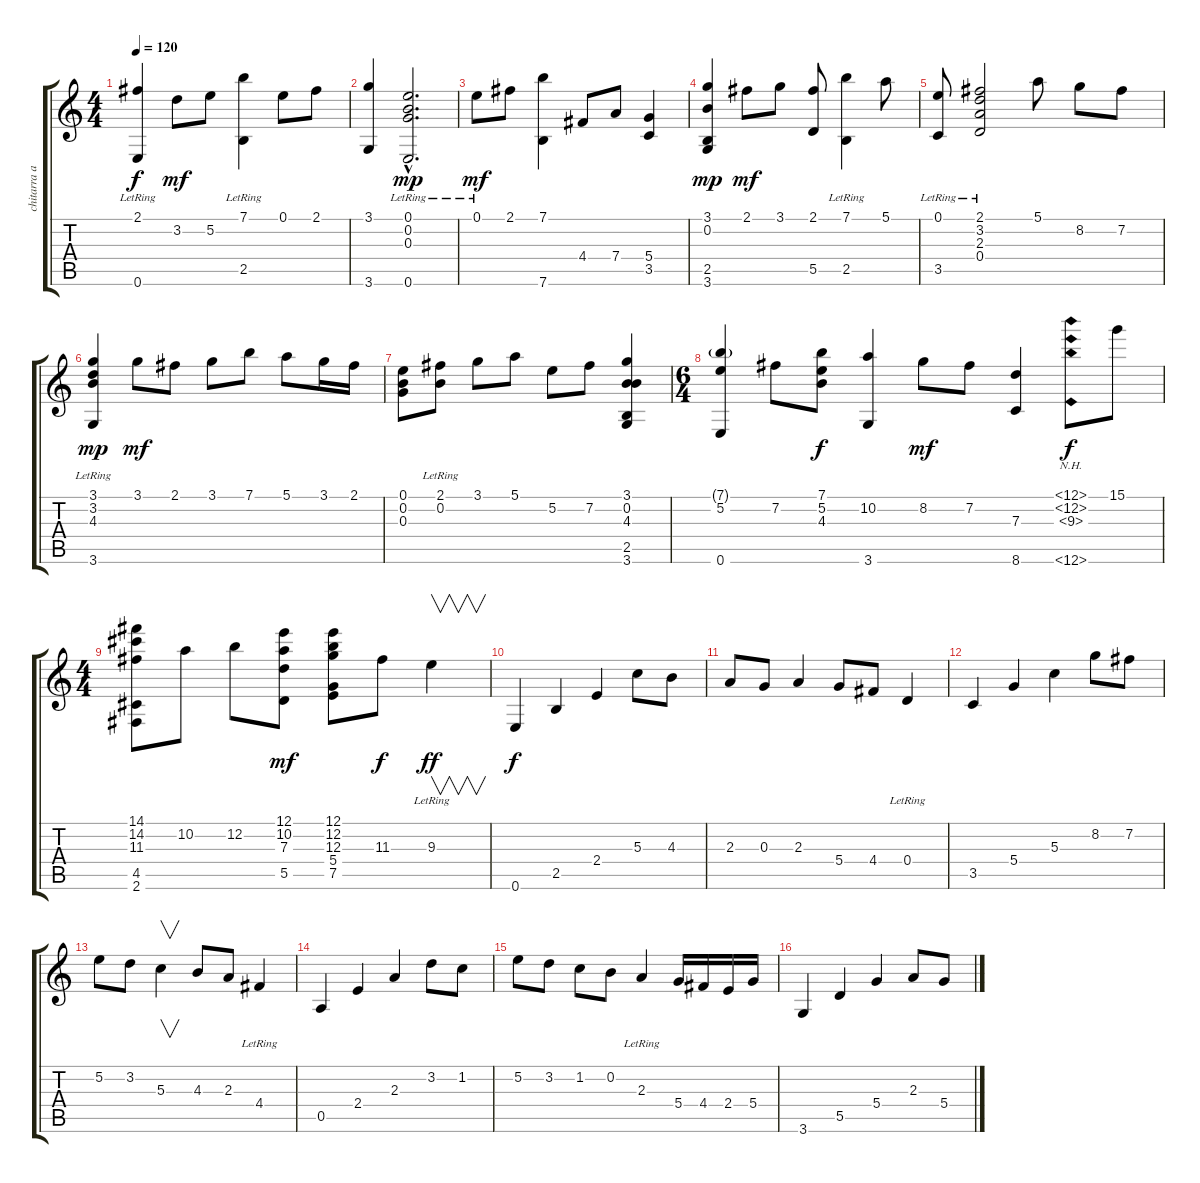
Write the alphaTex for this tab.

\track ("chitarra acustica" "chitarra a") {instrument acousticguitarnylon}
\staff {score tabs}
\tuning (E4 B3 G3 D3 A2 E2) {hide}
\ts (4 4)
\tempo 120
\clef g2
\ks c
(2.1 0.6{lr}).4{dy f instrument acousticguitarnylon} 3.2.8{dy mf} 5.2.8 (7.1 2.5{lr}).4 0.1.8 2.1.8 |
(3.1 3.6).4 (0.1{hac lr} 0.2{hac lr} 0.3{hac lr} 0.6{hac lr}).2{d dy mp} |
0.1{lr}.8{dy mf} 2.1.8 (7.1 7.6).4 4.4.8 7.4.8 (5.4 3.5).4 |
(3.1 0.2 2.5 3.6).4{dy mp} 2.1.8{dy mf} 3.1.8 (2.1 5.5).8 (7.1{lr} 2.5).4 5.1.8 |
(0.1{lr} 3.5).8 (2.1{lr} 3.2{lr} 2.3{lr} 0.4{lr}).2 5.1.8 8.2.8 7.2.8 |
(3.1 3.2 4.3 3.6{lr}).4{dy mp} 3.1.8{dy mf} 2.1.8 3.1.8 7.1.8 5.1.8 3.1.16 2.1.16 |
(0.1 0.2 0.3).8 (2.1{lr} 0.2).8 3.1.8 5.1.8 5.2.8 7.2.8 (3.1 0.2 4.3 2.5 3.6).4 |
\ts (6 4)
(7.1{g} 5.2 0.6).4 7.2.8 (7.1 5.2 4.3).8{dy f} (10.2 3.6).4 8.2.8{dy mf} 7.2.8 (7.3 8.6).4 (12.1{nh} 12.2{nh} 9.3{nh} 0.6{nh}).8{dy f} 15.1.8 |
\ts (4 4)
(14.1 14.2 11.3 4.5 2.6).8 10.2.8 12.2.8 (12.1 10.2 7.3 5.5).8{dy mf} (12.1 12.2 12.3 5.4 7.5).8 11.3.8{dy f} 9.3{lr}.4{v dy ff} |
0.6.4{dy f} 2.5.4 2.4.4 5.3.8 4.3.8 |
2.3.8 0.3.8 2.3.4 5.4.8 4.4.8 0.4{lr}.4 |
3.5.4 5.4.4 5.3.4 8.2.8 7.2.8 |
5.2.8 3.2.8 5.3.4{v} 4.3.8 2.3.8 4.4{lr}.4 |
0.5.4 2.4.4 2.3.4 3.2.8 1.2.8 |
5.2.8 3.2.8 1.2.8 0.2.8 2.3{lr}.4 5.4.16 4.4.16 2.4.16 5.4.16 |
3.6.4 5.5.4 5.4.4 2.3.8 5.4.8
